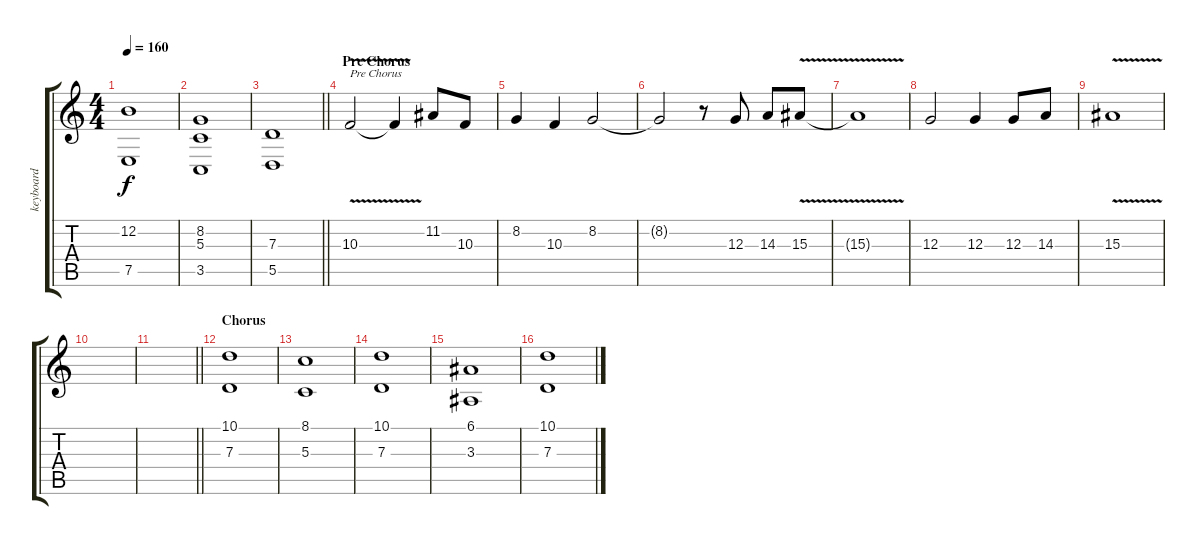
\track ("keyboard" "keyboard") {instrument stringensemble1}
\staff {score tabs}
\tuning (E4 B3 G3 D3 A2 E2) {hide}
\ts (4 4)
\tempo 160
\clef g2
\ks c
(12.2{t} 7.5{t}).1{dy f} |
(8.2 5.3 3.5).1 |
\barLineRight lightlight
(7.3 5.5).1 |
\section ("" "Pre Chorus")
10.3{v}.2{txt "Pre Chorus" volume 16} 10.3{t}.4 11.2.8 10.3.8 |
8.2.4 10.3.4 8.2.2 |
8.2{t}.2 r.8 12.3.8 14.3.8 15.3{v}.8 |
15.3{t}.1 |
12.3.2 12.3.4 12.3.8 14.3.8 |
15.3{v}.1 |
|
\barLineRight lightlight
|
\section ("" "Chorus")
(10.1 7.3).1 |
(8.1 5.3).1 |
(10.1 7.3).1 |
(6.1 3.3).1 |
(10.1 7.3).1
